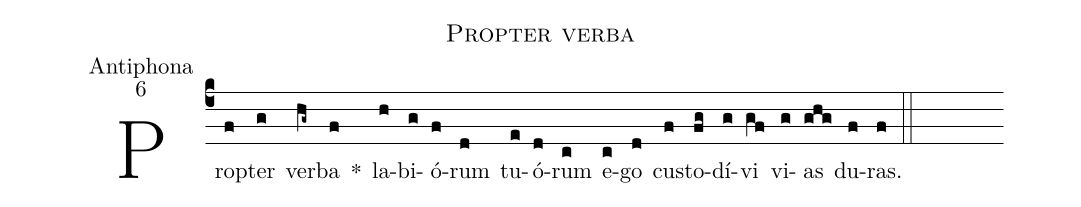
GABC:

name:Propter verba;
office-part:Antiphona;
mode:6;
%%
(c4)Prop(f)ter(g) ver(hg~)ba(f) *() la(h)bi(g)ó(f)rum(d) tu(e)ó(d)rum(c) e(c)go(d) cu(f)sto(fg)dí(g)vi(gf) vi(g)as(ghg) du(f)ras.(f) (::)
